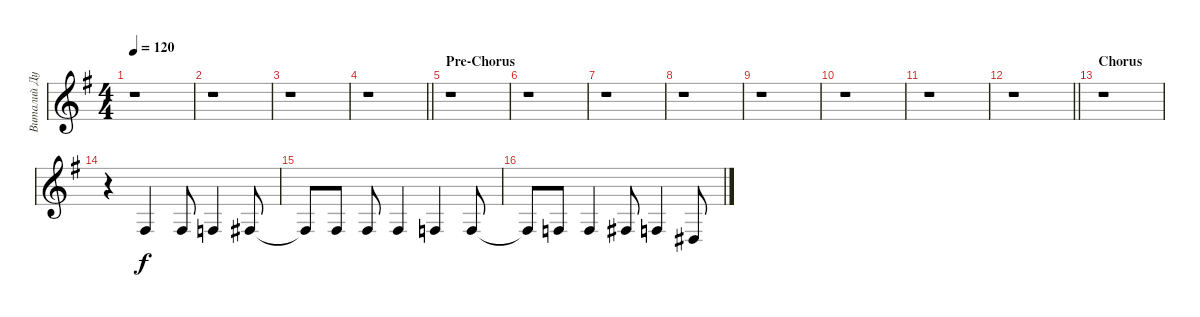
\track ("Виталий Дубинин (Бэк-Вокал" "Виталий Ду") {instrument baritonesax}
\staff {score}
\tuning (E4 B3 G3 D3 A2 E2 B1) {hide}
\ts (4 4)
\tempo 120
\clef g2
\ks g
r.1{dy f} |
r.1 |
r.1 |
\barLineRight lightlight
r.1 |
\section ("" "Pre-Chorus")
r.1 |
r.1 |
r.1 |
r.1 |
r.1 |
r.1 |
r.1 |
\barLineRight lightlight
r.1 |
\section ("" "Chorus")
r.1 |
r.4 4.4.4 4.4.8 3.4.4 4.4.8 |
4.4{t}.8 4.4.8 4.4.8 4.4.4 3.4.4 3.4.8 |
3.4{t}.8 3.4.8 3.4.4 4.4.8 3.4.4 1.4.8
